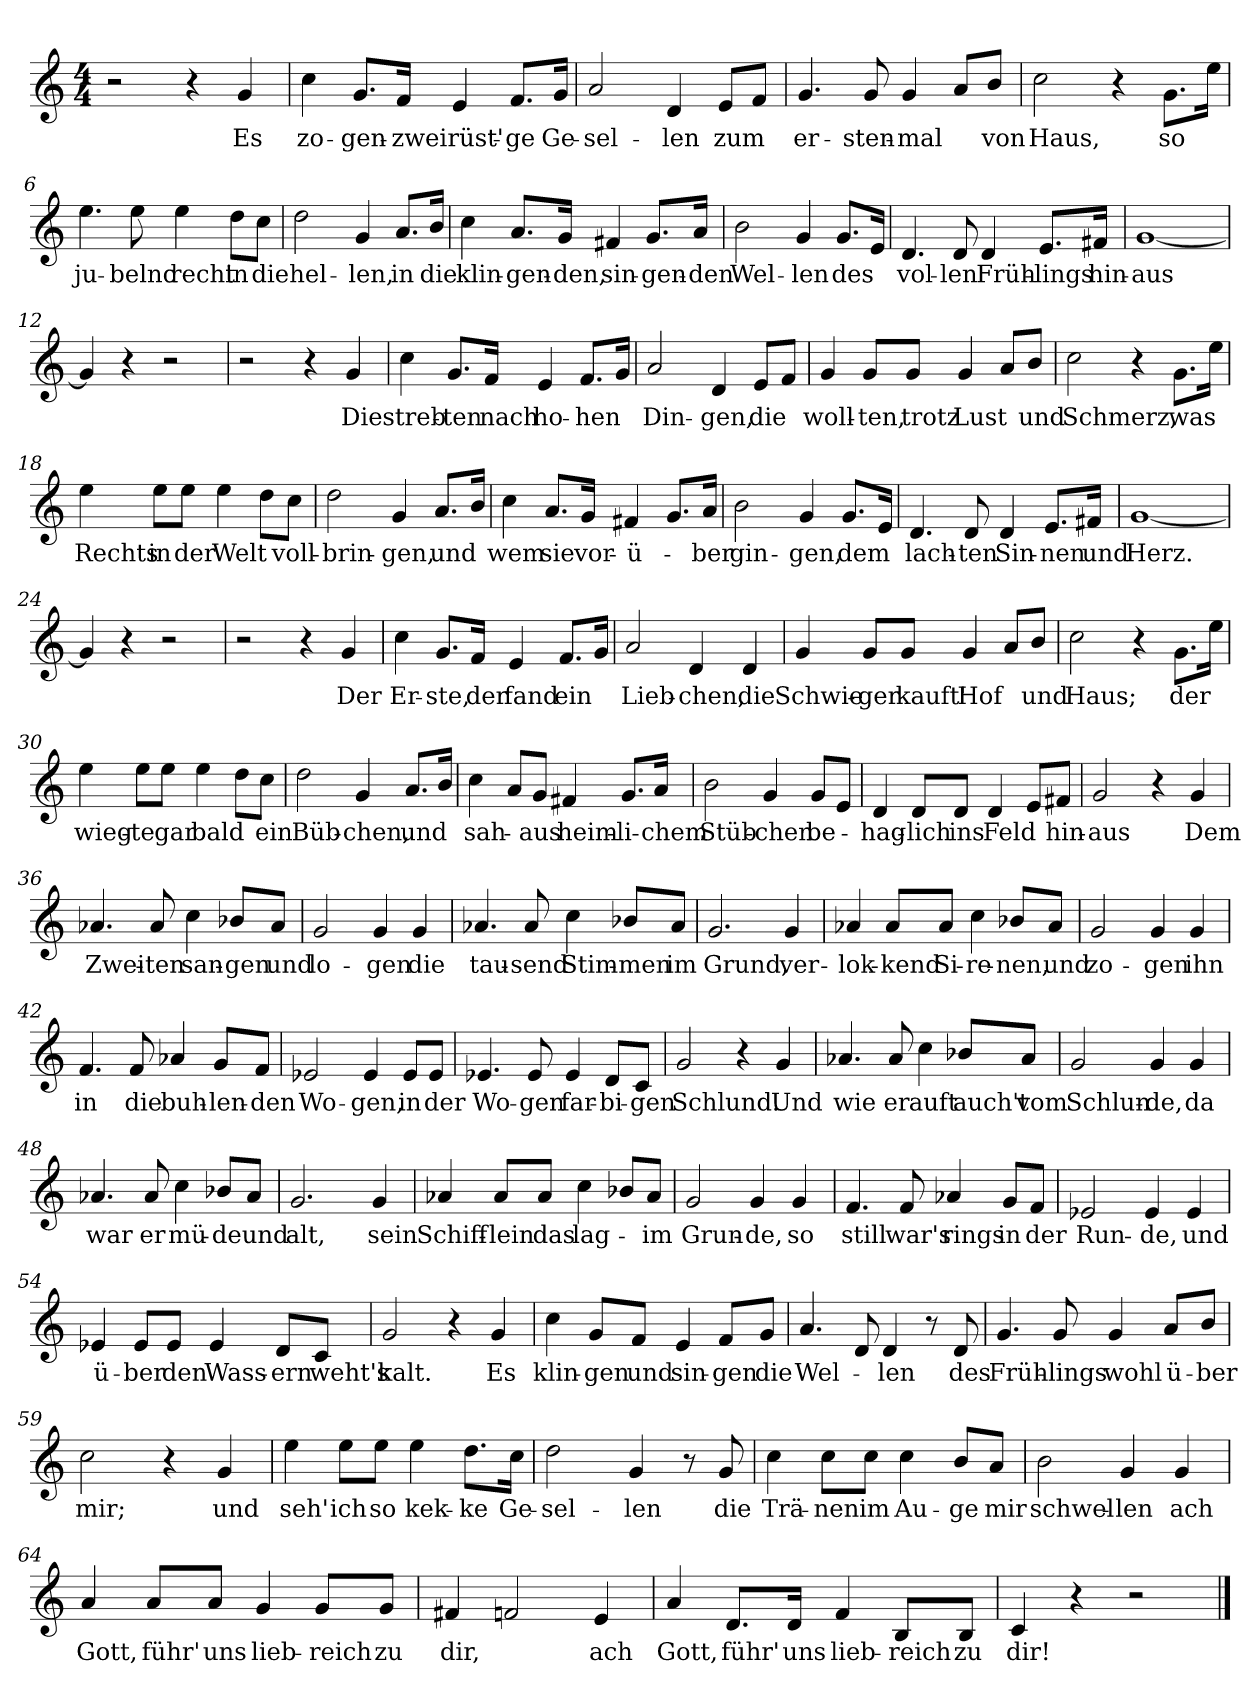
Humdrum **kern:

**kern	**text
*part1	*part1
*staff1	*staff1
*clefG2	*
*k[]	*
*M4/4	*
=1	=1
2r	.
4r	.
!	!LO:LY:b
4g/	Es
=2	=2
!	!LO:LY:b
4cc\	zo-
!	!LO:LY:b
8.g/L	-gen-
!	!LO:LY:b
16f/Jk	zwei
!	!LO:LY:b
4e/	rüst'-
!	!LO:LY:b
8.f/L	-ge
!	!LO:LY:b
16g/Jk	Ge-
=3	=3
!	!LO:LY:b
2a/	-sel-
!	!LO:LY:b
4d/	-len
!	!LO:LY:b
8e/L	zum
8f/J	.
=4	=4
!	!LO:LY:b
4.g/	er-
!	!LO:LY:b
8g/	-sten-
!	!LO:LY:b
4g/	-mal
8a/L	.
!	!LO:LY:b
8b/J	von
=5	=5
!	!LO:LY:b
2cc\	Haus,
4r	.
!	!LO:LY:b
8.g\L	so
16ee\Jk	.
=6	=6
!	!LO:LY:b
4.ee\	ju-
!	!LO:LY:b
8ee\	-belnd
!	!LO:LY:b
4ee\	recht
!	!LO:LY:b
8dd\L	in
!	!LO:LY:b
8cc\J	die
=7	=7
!	!LO:LY:b
2dd\	hel-
!	!LO:LY:b
4g/	-len,
!	!LO:LY:b
8.a/L	in
!	!LO:LY:b
16b/Jk	die
!!LO:LB:g=z
=8	=8
!	!LO:LY:b
4cc\	klin-
!	!LO:LY:b
8.a/L	-gen-
!	!LO:LY:b
16g/Jk	-den,
!	!LO:LY:b
4f#X/	sin-
!	!LO:LY:b
8.g/L	-gen-
!	!LO:LY:b
16a/Jk	-den
=9	=9
!	!LO:LY:b
2b\	Wel-
!	!LO:LY:b
4g/	-len
!	!LO:LY:b
8.g/L	des
16e/Jk	.
=10	=10
!	!LO:LY:b
4.d/	vol-
!	!LO:LY:b
8d/	-len
!	!LO:LY:b
4d/	Früh-
!	!LO:LY:b
8.e/L	-lings
!	!LO:LY:b
16f#X/Jk	hin-
=11	=11
!	!LO:LY:b
[1g	-aus
=12	=12
4g/]	.
4r	.
2r	.
=13	=13
2r	.
4r	.
!	!LO:LY:b
4g/	Die
=14	=14
!	!LO:LY:b
4cc\	streb-
!	!LO:LY:b
8.g/L	-ten
!	!LO:LY:b
16f/Jk	nach
!	!LO:LY:b
4e/	ho-
!	!LO:LY:b
8.f/L	-hen
16g/Jk	.
!!LO:LB:g=z
=15	=15
!	!LO:LY:b
2a/	Din-
!	!LO:LY:b
4d/	-gen,
!	!LO:LY:b
8e/L	die
8f/J	.
=16	=16
!	!LO:LY:b
4g/	woll-
!	!LO:LY:b
8g/L	-ten,
!	!LO:LY:b
8g/J	trotz
!	!LO:LY:b
4g/	Lust
8a/L	.
!	!LO:LY:b
8b/J	und
=17	=17
!	!LO:LY:b
2cc\	Schmerz,
4r	.
!	!LO:LY:b
8.g\L	was
16ee\Jk	.
=18	=18
!	!LO:LY:b
4ee\	Rechts
!	!LO:LY:b
8ee\L	in
!	!LO:LY:b
8ee\J	der
!	!LO:LY:b
4ee\	Welt
8dd\L	.
!	!LO:LY:b
8cc\J	voll-
=19	=19
!	!LO:LY:b
2dd\	-brin-
!	!LO:LY:b
4g/	-gen,
!	!LO:LY:b
8.a/L	und
16b/Jk	.
=20	=20
!	!LO:LY:b
4cc\	wem
!	!LO:LY:b
8.a/L	sie
!	!LO:LY:b
16g/Jk	vor-
!	!LO:LY:b
4f#X/	-ü-
8.g/L	.
!	!LO:LY:b
16a/Jk	-ber
!!LO:LB:g=z
=21	=21
!	!LO:LY:b
2b\	gin-
!	!LO:LY:b
4g/	-gen,
!	!LO:LY:b
8.g/L	dem
16e/Jk	.
=22	=22
!	!LO:LY:b
4.d/	lach-
!	!LO:LY:b
8d/	-ten
!	!LO:LY:b
4d/	Sin-
!	!LO:LY:b
8.e/L	-nen
!	!LO:LY:b
16f#X/Jk	und
=23	=23
!	!LO:LY:b
[1g	Herz.
=24	=24
4g/]	.
4r	.
2r	.
=25	=25
2r	.
4r	.
!	!LO:LY:b
4g/	Der
=26	=26
!	!LO:LY:b
4cc\	Er-
!	!LO:LY:b
8.g/L	-ste,
!	!LO:LY:b
16f/Jk	der
!	!LO:LY:b
4e/	fand
!	!LO:LY:b
8.f/L	ein
16g/Jk	.
=27	=27
!	!LO:LY:b
2a/	Lieb-
!	!LO:LY:b
4d/	-chen,
!	!LO:LY:b
4d/	die
!!LO:LB:g=z
=28	=28
!	!LO:LY:b
4g/	Schwie-
!	!LO:LY:b
8g/L	-ger
!	!LO:LY:b
8g/J	kauft'
!	!LO:LY:b
4g/	Hof
8a/L	.
!	!LO:LY:b
8b/J	und
=29	=29
!	!LO:LY:b
2cc\	Haus;
4r	.
!	!LO:LY:b
8.g\L	der
16ee\Jk	.
=30	=30
!	!LO:LY:b
4ee\	wieg-
!	!LO:LY:b
8ee\L	-te
!	!LO:LY:b
8ee\J	gar
!	!LO:LY:b
4ee\	bald
8dd\L	.
!	!LO:LY:b
8cc\J	ein
=31	=31
!	!LO:LY:b
2dd\	Büb-
!	!LO:LY:b
4g/	-chen,
!	!LO:LY:b
8.a/L	und
16b/Jk	.
=32	=32
!	!LO:LY:b
4cc\	sah-
8a/L	.
!	!LO:LY:b
8g/J	-aus
!	!LO:LY:b
4f#X/	heim-
!	!LO:LY:b
8.g/L	-li-
!	!LO:LY:b
16a/Jk	-chem
=33	=33
!	!LO:LY:b
2b\	Stüb-
!	!LO:LY:b
4g/	-chen
!	!LO:LY:b
8g/L	be-
8e/J	.
!!LO:LB:g=z
=34	=34
!	!LO:LY:b
4d/	hag-
!	!LO:LY:b
8d/L	-lich
!	!LO:LY:b
8d/J	ins
!	!LO:LY:b
4d/	Feld
8e/L	.
!	!LO:LY:b
8f#X/J	hin-
=35	=35
!	!LO:LY:b
2g/	-aus
4r	.
!	!LO:LY:b
4g/	Dem
=36	=36
!	!LO:LY:b
4.a-X/	Zwei-
!	!LO:LY:b
8a-/	-ten
!	!LO:LY:b
4cc\	san-
!	!LO:LY:b
8b-X/L	-gen
!	!LO:LY:b
8a-/J	und
=37	=37
!	!LO:LY:b
2g/	lo-
!	!LO:LY:b
4g/	-gen
!	!LO:LY:b
4g/	die
=38	=38
!	!LO:LY:b
4.a-X/	tau-
!	!LO:LY:b
8a-/	-send
!	!LO:LY:b
4cc\	Stim-
!	!LO:LY:b
8b-X/L	-men
!	!LO:LY:b
8a-/J	im
=39	=39
!	!LO:LY:b
2.g/	Grund,
!	!LO:LY:b
4g/	ver-
!!LO:LB:g=z
=40	=40
!	!LO:LY:b
4a-X/	-lok-
!	!LO:LY:b
8a-/L	-kend
!	!LO:LY:b
8a-/J	Si-
!	!LO:LY:b
4cc\	-re-
!	!LO:LY:b
8b-X/L	-nen,
!	!LO:LY:b
8a-/J	und
=41	=41
!	!LO:LY:b
2g/	zo-
!	!LO:LY:b
4g/	-gen
!	!LO:LY:b
4g/	ihn
=42	=42
!	!LO:LY:b
4.f/	in
!	!LO:LY:b
8f/	die
!	!LO:LY:b
4a-X/	buh-
!	!LO:LY:b
8g/L	-len-
!	!LO:LY:b
8f/J	-den
=43	=43
!	!LO:LY:b
2e-X/	Wo-
!	!LO:LY:b
4e-/	-gen,
!	!LO:LY:b
8e-/L	in
!	!LO:LY:b
8e-/J	der
=44	=44
!	!LO:LY:b
4.e-X/	Wo-
!	!LO:LY:b
8e-/	-gen
!	!LO:LY:b
4e-/	far-
!	!LO:LY:b
8d/L	-bi-
!	!LO:LY:b
8c/J	-gen
=45	=45
!	!LO:LY:b
2g/	Schlund.
4r	.
!	!LO:LY:b
4g/	Und
!!LO:LB:g=z
=46	=46
!	!LO:LY:b
4.a-X/	wie
!	!LO:LY:b
8a-/	er
!	!LO:LY:b
4cc\	auft
!	!LO:LY:b
8b-X/L	auch't
!	!LO:LY:b
8a-/J	vom
=47	=47
!	!LO:LY:b
2g/	Schlun-
!	!LO:LY:b
4g/	-de,
!	!LO:LY:b
4g/	da
=48	=48
!	!LO:LY:b
4.a-X/	war
!	!LO:LY:b
8a-/	er
!	!LO:LY:b
4cc\	mü-
!	!LO:LY:b
8b-X/L	-de
!	!LO:LY:b
8a-/J	und
=49	=49
!	!LO:LY:b
2.g/	alt,
!	!LO:LY:b
4g/	sein
=50	=50
!	!LO:LY:b
4a-X/	Schiff-
!	!LO:LY:b
8a-/L	-lein
!	!LO:LY:b
8a-/J	das
!	!LO:LY:b
4cc\	lag-
8b-X/L	.
!	!LO:LY:b
8a-/J	im
=51	=51
!	!LO:LY:b
2g/	Grun-
!	!LO:LY:b
4g/	-de,
!	!LO:LY:b
4g/	so
!!LO:LB:g=z
=52	=52
!	!LO:LY:b
4.f/	still
!	!LO:LY:b
8f/	war's
!	!LO:LY:b
4a-X/	rings
!	!LO:LY:b
8g/L	in
!	!LO:LY:b
8f/J	der
=53	=53
!	!LO:LY:b
2e-X/	Run-
!	!LO:LY:b
4e-/	-de,
!	!LO:LY:b
4e-/	und
=54	=54
!	!LO:LY:b
4e-X/	ü-
!	!LO:LY:b
8e-/L	-ber
!	!LO:LY:b
8e-/J	den
!	!LO:LY:b
4e-/	Wass-
!	!LO:LY:b
8d/L	-ern
!	!LO:LY:b
8c/J	weht's
=55	=55
!	!LO:LY:b
2g/	kalt.
4r	.
!	!LO:LY:b
4g/	Es
=56	=56
!	!LO:LY:b
4cc\	klin-
!	!LO:LY:b
8g/L	-gen
!	!LO:LY:b
8f/J	und
!	!LO:LY:b
4e/	sin-
!	!LO:LY:b
8f/L	-gen
!	!LO:LY:b
8g/J	die
=57	=57
!	!LO:LY:b
4.a/	Wel-
8d/	.
!	!LO:LY:b
4d/	-len
8r	.
!	!LO:LY:b
8d/	des
!!LO:LB:g=z
=58	=58
!	!LO:LY:b
4.g/	Früh-
!	!LO:LY:b
8g/	-lings
!	!LO:LY:b
4g/	wohl
!	!LO:LY:b
8a/L	ü-
!	!LO:LY:b
8b/J	-ber
=59	=59
!	!LO:LY:b
2cc\	mir;
4r	.
!	!LO:LY:b
4g/	und
=60	=60
!	!LO:LY:b
4ee\	seh'
!	!LO:LY:b
8ee\L	ich
!	!LO:LY:b
8ee\J	so
!	!LO:LY:b
4ee\	kek-
!	!LO:LY:b
8.dd\L	-ke
!	!LO:LY:b
16cc\Jk	Ge-
=61	=61
!	!LO:LY:b
2dd\	-sel-
!	!LO:LY:b
4g/	-len
8r	.
!	!LO:LY:b
8g/	die
=62	=62
!	!LO:LY:b
4cc\	Trä-
!	!LO:LY:b
8cc\L	-nen
!	!LO:LY:b
8cc\J	im
!	!LO:LY:b
4cc\	Au-
!	!LO:LY:b
8b/L	-ge
!	!LO:LY:b
8a/J	mir
=63	=63
!	!LO:LY:b
2b\	schwel-
!	!LO:LY:b
4g/	-len
!	!LO:LY:b
4g/	ach
!!LO:PB:g=z
=64	=64
!	!LO:LY:b
4a/	Gott,
!	!LO:LY:b
8a/L	führ'
!	!LO:LY:b
8a/J	uns
!	!LO:LY:b
4g/	lieb-
!	!LO:LY:b
8g/L	-reich
!	!LO:LY:b
8g/J	zu
=65	=65
!	!LO:LY:b
4f#X/	dir,
2fn/	.
!	!LO:LY:b
4e/	ach
=66	=66
!	!LO:LY:b
4a/	Gott,
!	!LO:LY:b
8.d/L	führ'
!	!LO:LY:b
16d/Jk	uns
!	!LO:LY:b
4f/	lieb-
!	!LO:LY:b
8B/L	-reich
!	!LO:LY:b
8B/J	zu
=67	=67
!	!LO:LY:b
4c/	dir!
4r	.
2r	.
==	==
*-	*-
